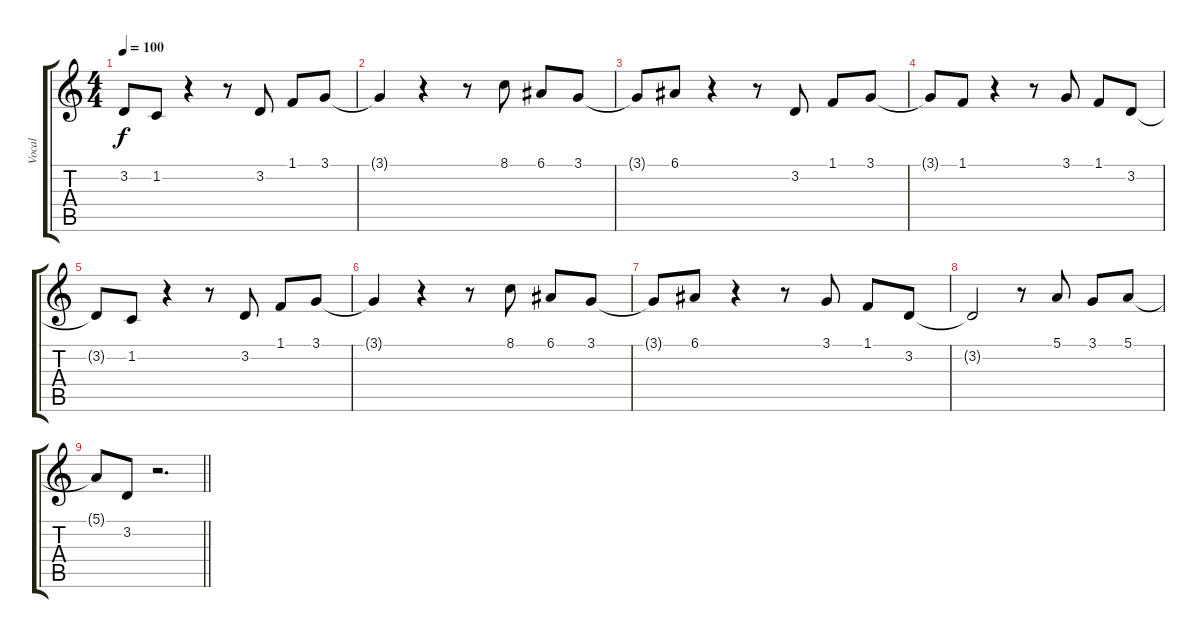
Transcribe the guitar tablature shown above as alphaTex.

\track ("Vocal" "Vocal") {instrument acousticgrandpiano}
\staff {score tabs}
\tuning (E4 B3 G3 D3 A2 E2) {hide}
\ts (4 4)
\tempo 100
\clef g2
\ks c
3.2{t}.8{dy f} 1.2.8 r.4 r.8 3.2.8 1.1.8 3.1.8 |
3.1{t}.4 r.4 r.8 8.1.8 6.1.8 3.1.8 |
3.1{t}.8 6.1.8 r.4 r.8 3.2.8 1.1.8 3.1.8 |
3.1{t}.8 1.1.8 r.4 r.8 3.1.8 1.1.8 3.2.8 |
3.2{t}.8 1.2.8 r.4 r.8 3.2.8 1.1.8 3.1.8 |
3.1{t}.4 r.4 r.8 8.1.8 6.1.8 3.1.8 |
3.1{t}.8 6.1.8 r.4 r.8 3.1.8 1.1.8 3.2.8 |
3.2{t}.2 r.8 5.1.8 3.1.8 5.1.8 |
\barLineRight lightlight
5.1{t}.8 3.2.8 r.2{d}
